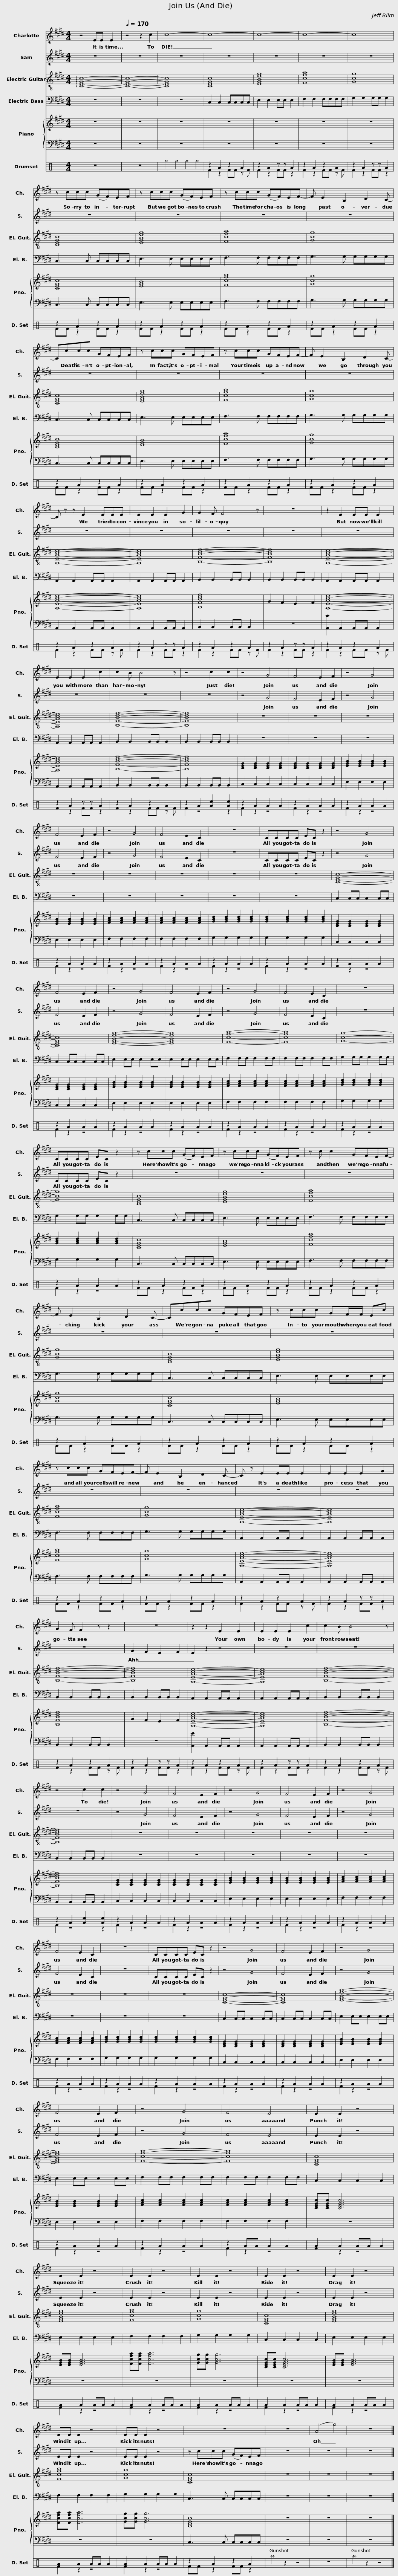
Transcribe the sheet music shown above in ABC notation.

X:1
%%score 1 2 3 4 { 5 | 6 } ( 7 8 )
L:1/8
M:4/4
I:linebreak $
K:E
V:1 treble
V:2 treble
V:3 treble-8
V:4 bass transpose=-12
V:5 treble
V:6 bass
V:7 perc
K:none
V:8 perc
K:none
V:1
 z4 EE E2 |[Q:1/4=170] z4 z2 c2 | c8- | c8- | c8- | %5
 c8- |$ c8 | z ccc (GF)EF | z ccc (GF)EF |$ z ccc (GF)EF- | %10
 F E2 B,2 D2 C- | Cccc GFEF |$ z ccc GFEF | z ccc GFEF- | F E2 B,2 D2 C- |$ %15
 C z z E2 EEE | E2 E2 E2 G2 | G2 F F4 z | z8 |$ z2 E2 EE E2 | %20
 E2 E2 E2 c2 | c2 B B4 z | z4 c2 c2 | z4 G4 |$ F4 E2 F2 | %25
 z4 G4 | F4 E2 F2 | z4 G4 | F4 E2 C2 | z8 |$ %30
 CCCC EC z2 | z4 G4 | F4 E2 F2 | z4 G4 | F4 E2 F2 |$ %35
 z4 G4 | F4 E2 C2 | z8 | CCCC EC z2 |$ z ccc (GF)EF | %40
 z ccc (GF)EF | z c c2 GFEF- |$ F E2 B,2 D2 C- | Cccc GFEF |$ z ccc GF/F/ Ec | %45
 z ccc GFEF- |$ F E2 B,2 D2 C- | C z E2 EE E2 | E2 E2 E2 G2 | G2 F F2 z z2 |$ %50
 z8 | z2 z2 E2 E2 | E2 E2 E2 c2 | c2 B B4 z | z4 c2 c2 |$ %55
 z4 G4 | F4 E2 F2 | z4 G4 | F4 E2 F2 | z4 G4 | %60
 F4 E2 C2 | z8 |$ CCCC EC z2 | z4 G4 | F4 E2 F2 | %65
 z4 G4 | F4 E2 F2 |$ z4 G4 | F4 E4 | E2 E2 z4 | %70
 E2 E2 z4 | E2 E2 z4 |$ E2 E2 z4 | E2 E2 z4 | E2 E2 z4 | %75
 EE E2 z4 | EE E2 z4 |$ z8 | z8 | (A4 g4) | %80
 z8 |] %81
V:2
 z8 | z8 | z8 | z8 | z8 | %5
 z8 |$ z8 | z8 | z8 |$ z8 | %10
 z8 | z8 |$ z8 | z8 | z8 |$ %15
 z8 | z8 | z8 | z8 |$ z8 | %20
 z8 | z8 | z8 | z4 G4 |$ F4 E2 F2 | %25
 z4 G4 | F4 E2 F2 | z4 G4 | F4 E2 C2 | z8 |$ %30
 CCCC EC z2 | z4 G4 | F4 E2 F2 | z4 G4 | F4 E2 F2 |$ %35
 z4 G4 | F4 E2 C2 | z8 | CCCC EC z2 |$ z8 | %40
 z8 | z8 |$ z8 | z8 |$ z8 | %45
 z8 |$ z8 | z8 | z8 | z8 |$ %50
 G2 F2 E2 F2 | E2 z2 z4 | z8 | z8 | z8 |$ %55
 z4 G4 | F4 E2 F2 | z4 G4 | F4 E2 F2 | z4 G4 | %60
 F4 E2 C2 | z8 |$ CCCC EC z2 | z4 G4 | F4 E2 F2 | %65
 z4 G4 | F4 E2 F2 |$ z4 G4 | F4 E4 | E2 E2 z4 | %70
 E2 E2 z4 | E2 E2 z4 |$ E2 E2 z4 | E2 E2 z4 | E2 E2 z4 | %75
 EE E2 z4 | EE E2 z4 |$ z ccc (GF)EF | z8 | z8 | %80
 z8 |] %81
V:3
 !arpeggio![CEGc]8- | [CEGc]8- | [CEGc]8 | [CEGc]8 | [EGBeg]8 | %5
 [Fcfa]8 |$ [Gcg]8 | [CEGc]8 | [EGBeg]8 |$ [Fcfa]8 | %10
 [Gcg]8 | [CEGc]8 |$ [EGBeg]8 | [Fcfa]8 | [Gcg]8 |$ %15
 [A,EAce]8- | [A,EAce]8 | [B,FBdf]8- | [B,FBdf]8 |$ [A,EAce]8- | %20
 [A,EAce]8 | [B,FBdf]8- | [B,FBdf]8 | z8 |$ z8 | %25
 z8 | z8 | z8 | z8 | z8 |$ %30
 z8 | [CEGc]8- | [CEGc]8 | [EGBeg]8- | [EGBeg]8 |$ %35
 [Fcfa]8- | [Fcfa]8 | [Gcg]8- | [Gcg]8 |$ [CEGc]8 | %40
 [EGBeg]8 | [Fcfa]8 |$ [Gcg]8 | [CEGc]8 |$ [EGBeg]8 | %45
 [Fcfa]8 |$ [Gcg]8 | [A,EAce]8- | [A,EAce]8 | [B,FBdf]8- |$ %50
 [B,FBdf]8 | [A,EAce]8- | [A,EAce]8 | [B,FBdf]8- | [B,FBdf]8 |$ %55
 z8 | z8 | z8 | z8 | z8 | %60
 z8 | z8 |$ z8 | [CEGc]8- | [CEGc]8 | %65
 [EGBeg]8- | [EGBeg]8 |$ [Fcfa]8- | [Fcfa]8 | [CEGc]8 | %70
 [EGBeg]8 | [Fcfa]8 |$ [Gcg]8 | [CEGc]8 | [EGBeg]8 | %75
 [Fcfa]8 | [Gcg]8 |$ [CEGc]8 | z8 | z8 | %80
 z8 |] %81
V:4
 z8 | z8 | z8 | C,2 C,2 C,C,C,C, | E,2 E,2 E,E, E,2 | %5
 F,2 F,2 F,F,F,F, |$ G,2 G,2 G,G, G,2 | C,3 C, C,C,C,C, | E,3 E, E,E,E,E, |$ F,3 F, F,F,F,F, | %10
 G,3 G, G,G,G,G, | C,3 C, C,C,C,C, |$ E,3 E, E,E,E,E, | F,3 F, F,F,F,F, | G,3 G, G,G,G,G, |$ %15
 A,,2 A,,2 A,,A,, A,,2 | A,,2 A,,2 A,,A,, A,,2 | B,,2 B,,2 B,,B,, B,,2 | B,,2 B,,2 B,,B,, B,,2 |$ A,,2 A,,2 A,,A,, A,,2 | %20
 A,,2 A,,2 A,,A,, A,,2 | B,,2 B,,2 B,,B,, B,,2 | B,,2 B,,2 B,,B,, B,,2 | z8 |$ z8 | %25
 z8 | z8 | z8 | z8 | z8 |$ %30
 z8 | C,2 C,C, C,2 C,C, | C,2 C,C, C,2 C,C, | E,2 E,E, E,2 E,E, | E,2 E,E, E,2 E,E, |$ %35
 F,2 F,F, F,2 F,F, | F,2 F,F, F,2 F,F, | G,2 G,G, G,2 G,G, | G,2 G,G, G,2 G,G, |$ C,3 C, C,C,C,C, | %40
 E,3 E, E,E,E,E, | F,3 F, F,F,F,F, |$ G,3 G, G,G,G,G, | C,3 C, C,C,C,C, |$ E,3 E, E,E,E,E, | %45
 F,3 F, F,F,F,F, |$ G,3 G, G,G,G,G, | A,,2 A,,2 A,,A,, A,,2 | A,,2 A,,2 A,,A,, A,,2 | B,,2 B,,2 B,,B,, B,,2 |$ %50
 B,,2 B,,2 B,,B,, B,,2 | A,,2 A,,2 A,,A,, A,,2 | A,,2 A,,2 A,,A,, A,,2 | B,,2 B,,2 B,,B,, B,,2 | B,,2 B,,2 B,,B,, B,,2 |$ %55
 z8 | z8 | z8 | z8 | z8 | %60
 z8 | z8 |$ z8 | C,2 C,C, C,2 C,C, | C,2 C,C, C,2 C,C, | %65
 E,2 E,E, E,2 E,E, | E,2 E,E, E,2 E,E, |$ F,2 F,F, F,2 F,F, | F,2 F,F, F,2 F,F, | C,2 C,2 C,2 C,2 | %70
 E,2 E,2 E,2 E,2 | F,2 F,2 F,2 F,2 |$ G,2 G,2 G,2 G,2 | C,2 C,2 C,2 C,2 | E,2 E,2 E,2 E,2 | %75
 F,2 F,2 F,2 F,2 | G,2 G,2 G,2 G,2 |$ C,3 C, C,C,C,C, | z8 | z8 | %80
 z8 |] %81
V:5
 z8 | z8 | z8 | z8 | z8 | %5
 z8 |$ z8 | [CEGc]8 | [EGB]8 |$ [Fcfa]8 | %10
 [Gcg]8 | [CEGc]8 |$ [EGB]8 | [Fcfa]8 | [Gcg]8 |$ %15
 [A,EAce]8- | [A,EAce]8 | [B,FBdf]8 | G2 F2 E2 F2 |$ [A,EAce]8- | %20
 [A,EAce]8 | [B,FBdf]8- | [B,FBdf]8 | [CEG]2 [CEG]2 [CEG]2 [CEG]2 |$ [CEG]2 [CEG]2 [CEG]2 [CEG]2 | %25
 [EGB]2 [EGB]2 [EGB]2 [EGB]2 | [EGB]2 [EGB]2 [EGB]2 [EGB]2 | [FAc]2 [FAc]2 [FAc]2 [FAc]2 | [FAc]2 [FAc]2 [FAc]2 [FAc]2 | [GBd]2 [GBd]2 [GBd]2 [GBd]2 |$ %30
 [GBd]2 [GBd]2 [GBd]2 [GBd]2 | [CEG]2 [CEG]2 [CEG]2 [CEG]2 | [CEG]2 [CEG]2 [CEG]2 [CEG]2 | [EGB]2 [EGB]2 [EGB]2 [EGB]2 | [EGB]2 [EGB]2 [EGB]2 [EGB]2 |$ %35
 [FAc]2 [FAc]2 [FAc]2 [FAc]2 | [FAc]2 [FAc]2 [FAc]2 [FAc]2 | [GBd]2 [GBd]2 [GBd]2 [GBd]2 | [GBd]2 [GBd]2 [GBd]2 [GBd]2 |$ [CEGc]8 | %40
 [EGB]8 | [Fcfa]8 |$ [Gcg]8 | [CEGc]8 |$ [EGB]8 | %45
 [Fcfa]8 |$ [Gcg]8 | [A,EAce]8- | [A,EAce]8 | [B,FBdf]8 |$ %50
 G2 F2 E2 F2 | [A,EAce]8- | [A,EAce]8 | [B,FBdf]8- | [B,FBdf]8 |$ %55
 [CEG]2 [CEG]2 [CEG]2 [CEG]2 | [CEG]2 [CEG]2 [CEG]2 [CEG]2 | [EGB]2 [EGB]2 [EGB]2 [EGB]2 | [EGB]2 [EGB]2 [EGB]2 [EGB]2 | [FAc]2 [FAc]2 [FAc]2 [FAc]2 | %60
 [FAc]2 [FAc]2 [FAc]2 [FAc]2 | [GBd]2 [GBd]2 [GBd]2 [GBd]2 |$ [GBd]2 [GBd]2 [GBd]2 [GBd]2 | [CEG]2 [CEG]2 [CEG]2 [CEG]2 | [CEG]2 [CEG]2 [CEG]2 [CEG]2 | %65
 [EGB]2 [EGB]2 [EGB]2 [EGB]2 | [EGB]2 [EGB]2 [EGB]2 [EGB]2 |$ [FAc]2 [FAc]2 [FAc]2 [FAc]2 | [FAc]2 [FAc]2 [FAc]2 [FAc]2 | [CEGc][CEGc] [CEGc]6 | %70
 [EGB][EGB] [EGB]6 | [Fcfa][Fcfa] [Fcfa]6 |$ [Gcg][Gcg] [Gcg]6 | [CEGc][CEGc] [CEGc]6 | [EGB][EGB] [EGB]6 | %75
 [Fcfa][Fcfa] [Fcfa]6 | [Gcg][Gcg] [Gcg]6 |$ [CEGc]8 | z8 | z8 | %80
 z8 |] %81
V:6
 z8 | z8 | z8 | z8 | z8 | %5
 z8 |$ z8 | C,3 C, C,C,C,C, | E,3 E, E,E,E,E, |$ F,3 F, F,F,F,F, | %10
 G,3 G, G,G,G,G, | C,3 C, C,C,C,C, |$ E,3 E, E,E,E,E, | F,3 F, F,F,F,F, | G,3 G, G,G,G,G, |$ %15
 A,,2 A,,2 A,,A,, A,,2 | A,,2 A,,2 A,,A,, A,,2 | B,,2 B,,2 B,,B,, B,,2 | z8 |$ [A,,E]2 A,,2 A,,A,, A,,2 | %20
 A,,2 A,,2 A,,A,, A,,2 | B,,2 B,,2 B,,B,, B,,2 | B,,2 B,,2 B,,B,, B,,2 | C,2 C,2 C,2 C,2 |$ C,2 C,2 C,2 C,2 | %25
 E,2 E,2 E,2 E,2 | E,2 E,2 E,2 E,2 | F,2 F,2 F,2 F,2 | F,2 F,2 F,2 F,2 | G,2 G,2 G,2 G,2 |$ %30
 G,2 G,2 G,2 G,2 | C,2 C,2 C,2 C,2 | C,2 C,2 C,2 C,2 | E,2 E,2 E,2 E,2 | E,2 E,2 E,2 E,2 |$ %35
 F,2 F,2 F,2 F,2 | F,2 F,2 F,2 F,2 | G,2 G,2 G,2 G,2 | G,2 G,2 G,2 G,2 |$ C,3 C, C,C,C,C, | %40
 E,3 E, E,E,E,E, | F,3 F, F,F,F,F, |$ G,3 G, G,G,G,G, | C,3 C, C,C,C,C, |$ E,3 E, E,E,E,E, | %45
 F,3 F, F,F,F,F, |$ G,3 G, G,G,G,G, | A,,2 A,,2 A,,A,, A,,2 | A,,2 A,,2 A,,A,, A,,2 | B,,2 B,,2 B,,B,, B,,2 |$ %50
 z8 | [A,,E]2 A,,2 A,,A,, A,,2 | A,,2 A,,2 A,,A,, A,,2 | B,,2 B,,2 B,,B,, B,,2 | B,,2 B,,2 B,,B,, B,,2 |$ %55
 C,2 C,2 C,2 C,2 | C,2 C,2 C,2 C,2 | E,2 E,2 E,2 E,2 | E,2 E,2 E,2 E,2 | F,2 F,2 F,2 F,2 | %60
 F,2 F,2 F,2 F,2 | G,2 G,2 G,2 G,2 |$ G,2 G,2 G,2 G,2 | C,2 C,2 C,2 C,2 | C,2 C,2 C,2 C,2 | %65
 E,2 E,2 E,2 E,2 | E,2 E,2 E,2 E,2 |$ F,2 F,2 F,2 F,2 | F,2 F,2 F,2 F,2 | z8 | %70
 z8 | z8 |$ z8 | z8 | z8 | %75
 z8 | z8 |$ C,3 C, C,C,C,C, | z8 | z8 | %80
 z8 |] %81
V:7
[K:C] z8 | z8 | ^g2 ^g2 ^g2 ^g2 | z2 A2 z2 A2 | z2 A2 z z A2 | %5
 z2 A2 z2 A2 |$ z2 A2 z z A2 | z2 A2 z2 A2 | z2 A2 z2 A2 |$ z2 A2 z2 A2 | %10
 z2 A2 z2 A2 | z2 A2 z2 A2 |$ z2 A2 z2 A2 | z2 A2 z2 A2 | z2 A2 z2 A2 |$ %15
 z2 A2 z2 A2 | z2 A2 z z A2 | z2 A2 z2 A2 | z2 A2 z z A2 |$ z2 A2 z2 A2 | %20
 z2 A2 z z A2 | z2 A2 z2 A2 | z2 A2 [Ae]2 [Ae]2 | z2 A2 A2 A2 |$ z2 A2 A2 A2 | %25
 z2 A2 A2 A2 | z2 A2 A2 A2 | z2 A2 A2 A2 | z2 A2 A2 A2 | z2 A2 A2 A2 |$ %30
 z2 A2 A2 A2 | z2 A2 A2 A2 | z2 A2 A2 A2 | z2 A2 A2 A2 | z2 A2 A2 A2 |$ %35
 z2 A2 A2 A2 | z2 A2 A2 A2 | z2 A2 A2 A2 | z2 A2 A2 A2 |$ z2 A2 z2 A2 | %40
 z2 A2 z2 A2 | z2 A2 z2 A2 |$ z2 A2 z2 A2 | z2 A2 z2 A2 |$ z2 A2 z2 A2 | %45
 z2 A2 z2 A2 |$ z2 A2 z2 A2 | z2 A2 z2 A2 | z2 A2 z z A2 | z2 A2 z2 A2 |$ %50
 z2 A2 z z A2 | z2 A2 z2 A2 | z2 A2 z z A2 | z2 A2 z2 A2 | z2 A2 [Ae]2 [Ae]2 |$ %55
 z2 A2 A2 A2 | z2 A2 A2 A2 | z2 A2 A2 A2 | z2 A2 A2 A2 | z2 A2 A2 A2 | %60
 z2 A2 A2 A2 | z2 A2 A2 A2 |$ z2 A2 A2 A2 | z2 A2 A2 A2 | z2 A2 A2 A2 | %65
 z2 A2 A2 A2 | z2 A2 A2 A2 |$ z2 A2 A2 A2 | z2 AA A2 A2 | A2 A2 AA A2 | %70
 A2 A2 AA A2 | A2 A2 AA A2 |$ A2 A2 AA A2 | A2 A2 AA A2 | A2 A2 AA A2 | %75
 A2 A2 AA A2 | A2 A2 AA A2 |$ z2 A2 z2 A2 | ^a2 z2 z4 | z8 | %80
 ^a2 z2 z4 |] %81
V:8
[K:C] x8 | x8 | x8 | F2 z2 FF z F | F2 z2 FF z2 | %5
 F2 z2 FF z F |$ F2 z2 FF z2 | FF z2 FF z2 | FF z2 FF z2 |$ FF z2 FF z2 | %10
 FF z2 FF z2 | FF z2 FF z2 |$ FF z2 FF z2 | FF z2 FF z2 | FF z2 FF z2 |$ %15
 F2 z2 FF z F | F2 z2 FF z2 | F2 z2 FF z F | F2 z2 FF z2 |$ F2 z2 FF z F | %20
 F2 z2 FF z2 | F2 z2 FF z F | F2 z4 z2 | F2 z2 z4 |$ F2 z2 z4 | %25
 F2 z2 z4 | F2 z2 z4 | F2 z2 z4 | F2 z2 z4 | F2 z2 z4 |$ %30
 F2 z2 z4 | F2 z2 z4 | F2 z2 z4 | F2 z2 z4 | F2 z2 z4 |$ %35
 F2 z2 z4 | F2 z2 z4 | F2 z2 z4 | F2 z2 z4 |$ FF z2 FF z2 | %40
 FF z2 FF z2 | FF z2 FF z2 |$ FF z2 FF z2 | FF z2 FF z2 |$ FF z2 FF z2 | %45
 FF z2 FF z2 |$ FF z2 FF z2 | F2 z2 FF z F | F2 z2 FF z2 | F2 z2 FF z F |$ %50
 F2 z2 FF z2 | F2 z2 FF z F | F2 z2 FF z2 | F2 z2 FF z F | F2 z4 z2 |$ %55
 F2 z2 z4 | F2 z2 z4 | F2 z2 z4 | F2 z2 z4 | F2 z2 z4 | %60
 F2 z2 z4 | F2 z2 z4 |$ F2 z2 z4 | F2 z2 z4 | F2 z2 z4 | %65
 F2 z2 z4 | F2 z2 z4 |$ F2 z2 z4 | F2 z2 z4 | F2 z2 z4 | %70
 F2 z2 z4 | F2 z2 z4 |$ F2 z2 z4 | F2 z2 z4 | F2 z2 z4 | %75
 F2 z2 z4 | F2 z2 z4 |$ FF z2 FF z2 | x8 | x8 | %80
 x8 |] %81
